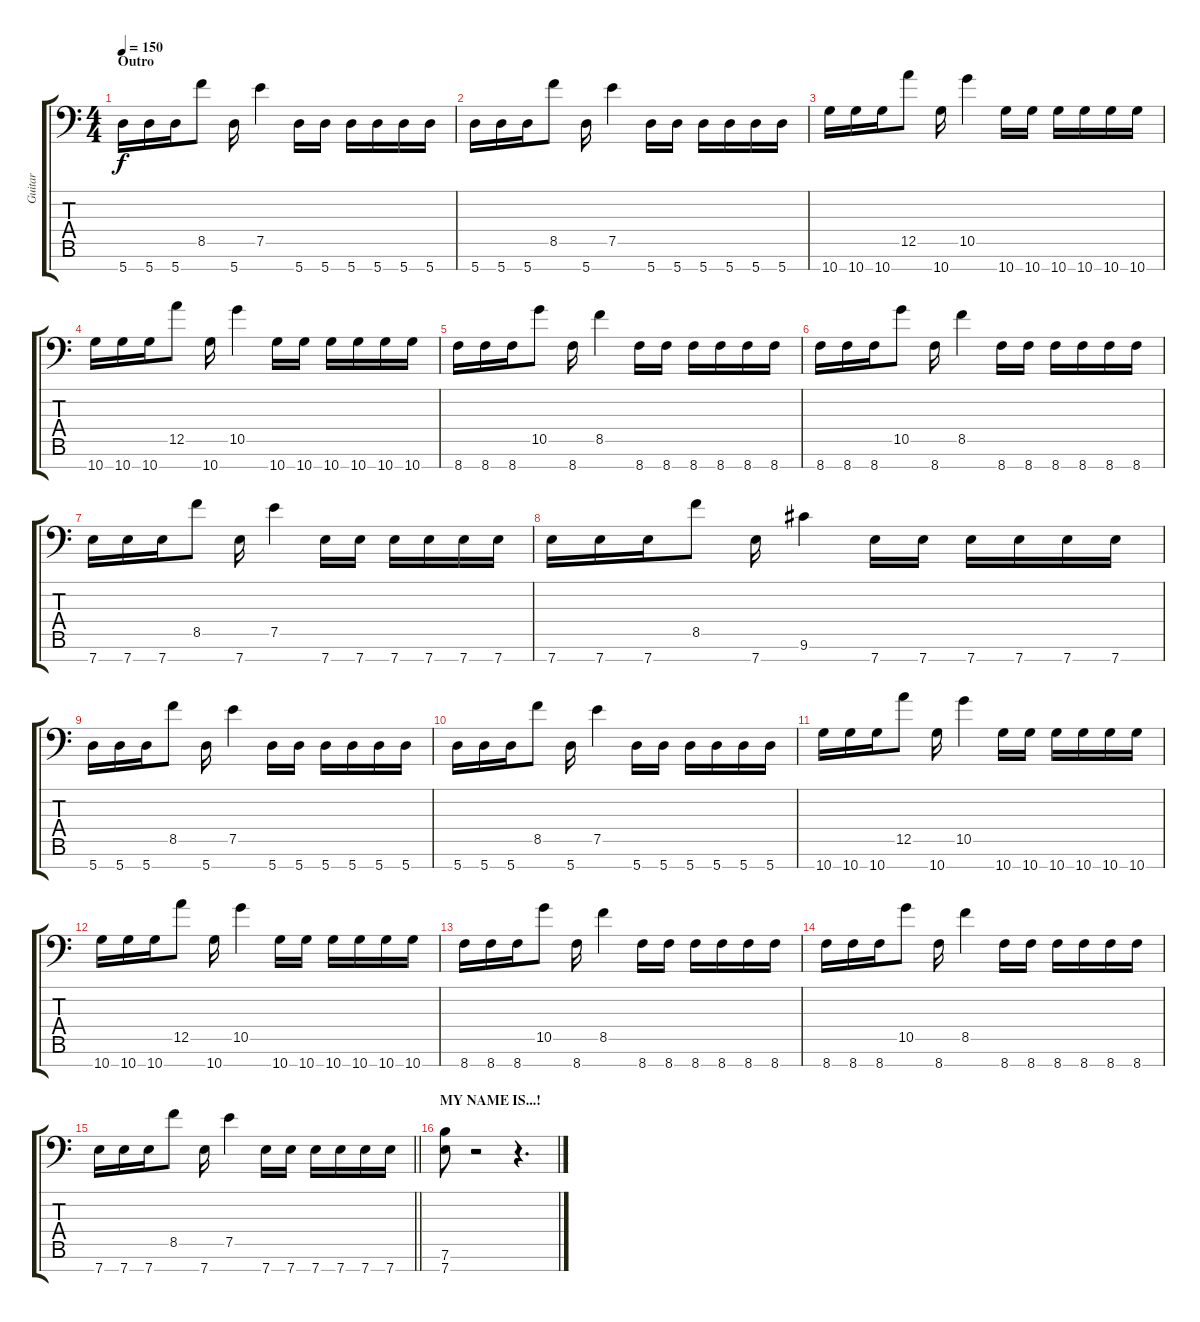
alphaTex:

\track ("Guitar" "Guitar") {instrument distortionguitar}
\staff {score tabs}
\tuning (E4 B3 G3 D3 A2 E2 A1) {hide}
\ts (4 4)
\section ("" "Outro")
\tempo 150
\clef f4
\ks c
5.7.16{dy f balance 11} 5.7.16 5.7.16 8.5.8 5.7.16 7.5.4 5.7.16 5.7.16 5.7.16 5.7.16 5.7.16 5.7.16 |
5.7.16 5.7.16 5.7.16 8.5.8 5.7.16 7.5.4 5.7.16 5.7.16 5.7.16 5.7.16 5.7.16 5.7.16 |
10.7.16 10.7.16 10.7.16 12.5.8 10.7.16 10.5.4 10.7.16 10.7.16 10.7.16 10.7.16 10.7.16 10.7.16 |
10.7.16 10.7.16 10.7.16 12.5.8 10.7.16 10.5.4 10.7.16 10.7.16 10.7.16 10.7.16 10.7.16 10.7.16 |
8.7.16 8.7.16 8.7.16 10.5.8 8.7.16 8.5.4 8.7.16 8.7.16 8.7.16 8.7.16 8.7.16 8.7.16 |
8.7.16 8.7.16 8.7.16 10.5.8 8.7.16 8.5.4 8.7.16 8.7.16 8.7.16 8.7.16 8.7.16 8.7.16 |
7.7.16 7.7.16 7.7.16 8.5.8 7.7.16 7.5.4 7.7.16 7.7.16 7.7.16 7.7.16 7.7.16 7.7.16 |
7.7.16 7.7.16 7.7.16 8.5.8 7.7.16 9.6.4 7.7.16 7.7.16 7.7.16 7.7.16 7.7.16 7.7.16 |
5.7.16 5.7.16 5.7.16 8.5.8 5.7.16 7.5.4 5.7.16 5.7.16 5.7.16 5.7.16 5.7.16 5.7.16 |
5.7.16 5.7.16 5.7.16 8.5.8 5.7.16 7.5.4 5.7.16 5.7.16 5.7.16 5.7.16 5.7.16 5.7.16 |
10.7.16 10.7.16 10.7.16 12.5.8 10.7.16 10.5.4 10.7.16 10.7.16 10.7.16 10.7.16 10.7.16 10.7.16 |
10.7.16 10.7.16 10.7.16 12.5.8 10.7.16 10.5.4 10.7.16 10.7.16 10.7.16 10.7.16 10.7.16 10.7.16 |
8.7.16 8.7.16 8.7.16 10.5.8 8.7.16 8.5.4 8.7.16 8.7.16 8.7.16 8.7.16 8.7.16 8.7.16 |
8.7.16 8.7.16 8.7.16 10.5.8 8.7.16 8.5.4 8.7.16 8.7.16 8.7.16 8.7.16 8.7.16 8.7.16 |
\barLineRight lightlight
7.7.16 7.7.16 7.7.16 8.5.8 7.7.16 7.5.4 7.7.16 7.7.16 7.7.16 7.7.16 7.7.16 7.7.16 |
\section ("" "MY NAME IS...!")
(7.6 7.7).8 r.2 r.4{d}
